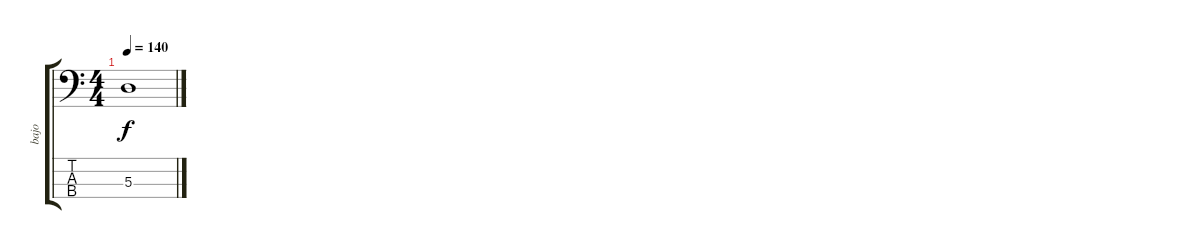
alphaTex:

\track ("bajo" "bajo") {instrument electricbasspick}
\staff {score tabs}
\tuning (G2 D2 A1 E1) {hide}
\ts (4 4)
\tempo 140
\clef f4
\ks c
5.3{t}.1{dy f}
